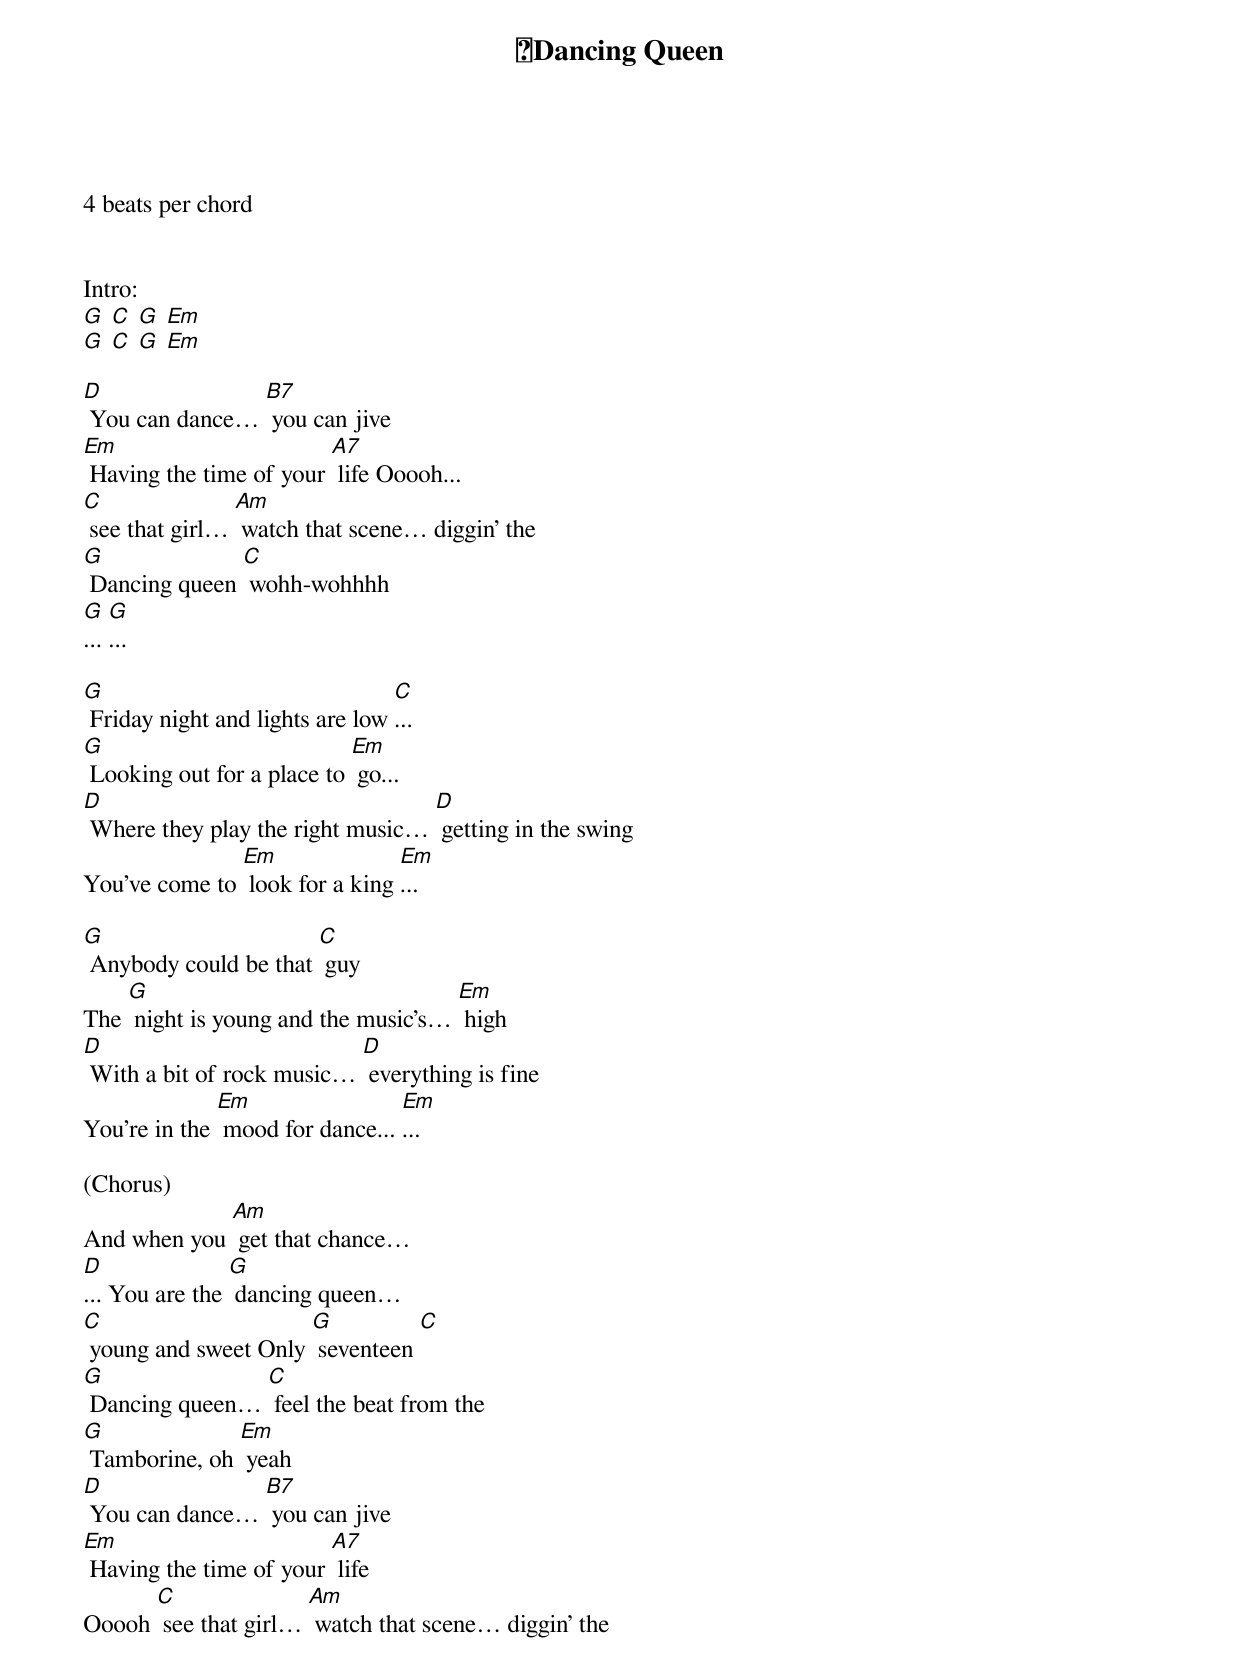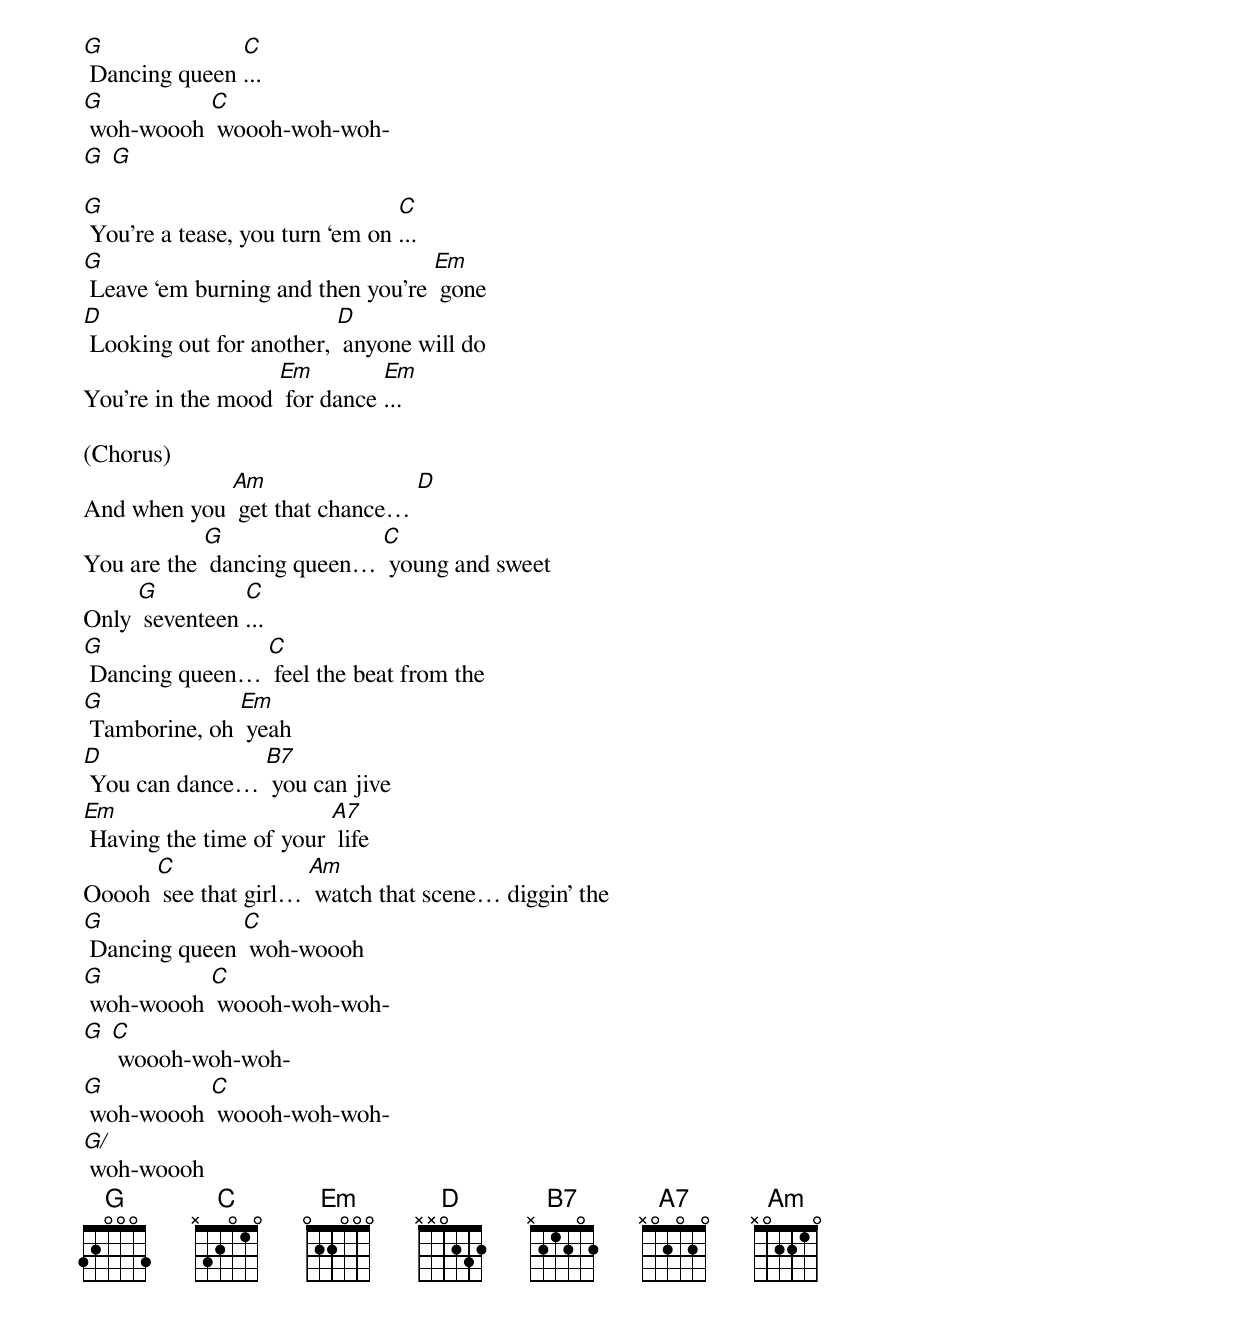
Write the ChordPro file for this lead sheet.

{t:🔥Dancing Queen}
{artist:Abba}
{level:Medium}
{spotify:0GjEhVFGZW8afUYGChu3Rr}

<span class="fw-bold fs-5">
4 beats per chord
</span>

Intro:
[G] [C] [G] [Em]
[G] [C] [G] [Em]

[D] You can dance… [B7] you can jive
[Em] Having the time of your [A7] life Ooooh...
[C] see that girl… [Am] watch that scene… diggin’ the
[G] Dancing queen [C] wohh-wohhhh
[G]... [G]...

[G] Friday night and lights are low [C]...
[G] Looking out for a place to [Em] go...
[D] Where they play the right music… [D] getting in the swing
You’ve come to [Em] look for a king [Em]...

[G] Anybody could be that [C] guy
The [G] night is young and the music’s… [Em] high
[D] With a bit of rock music… [D] everything is fine
You’re in the [Em] mood for dance... [Em]...

(Chorus)
And when you [Am] get that chance…
[D]... You are the [G] dancing queen…
[C] young and sweet Only [G] seventeen [C]
[G] Dancing queen… [C] feel the beat from the
[G] Tamborine, oh [Em] yeah
[D] You can dance… [B7] you can jive
[Em] Having the time of your [A7] life
Ooooh [C] see that girl… [Am] watch that scene… diggin’ the
[G] Dancing queen [C]...
[G] woh-woooh [C] woooh-woh-woh-
[G] [G]

[G] You’re a tease, you turn ‘em on [C]...
[G] Leave ‘em burning and then you’re [Em] gone
[D] Looking out for another, [D] anyone will do
You’re in the mood [Em] for dance [Em]...

(Chorus)
And when you [Am] get that chance… [D]
You are the [G] dancing queen… [C] young and sweet
Only [G] seventeen [C]...
[G] Dancing queen… [C] feel the beat from the
[G] Tamborine, oh [Em] yeah
[D] You can dance… [B7] you can jive
[Em] Having the time of your [A7] life
Ooooh [C] see that girl… [Am] watch that scene… diggin’ the
[G] Dancing queen [C] woh-woooh
[G] woh-woooh [C] woooh-woh-woh-
[G] [C] woooh-woh-woh-
[G] woh-woooh [C] woooh-woh-woh-
[G/] woh-woooh
